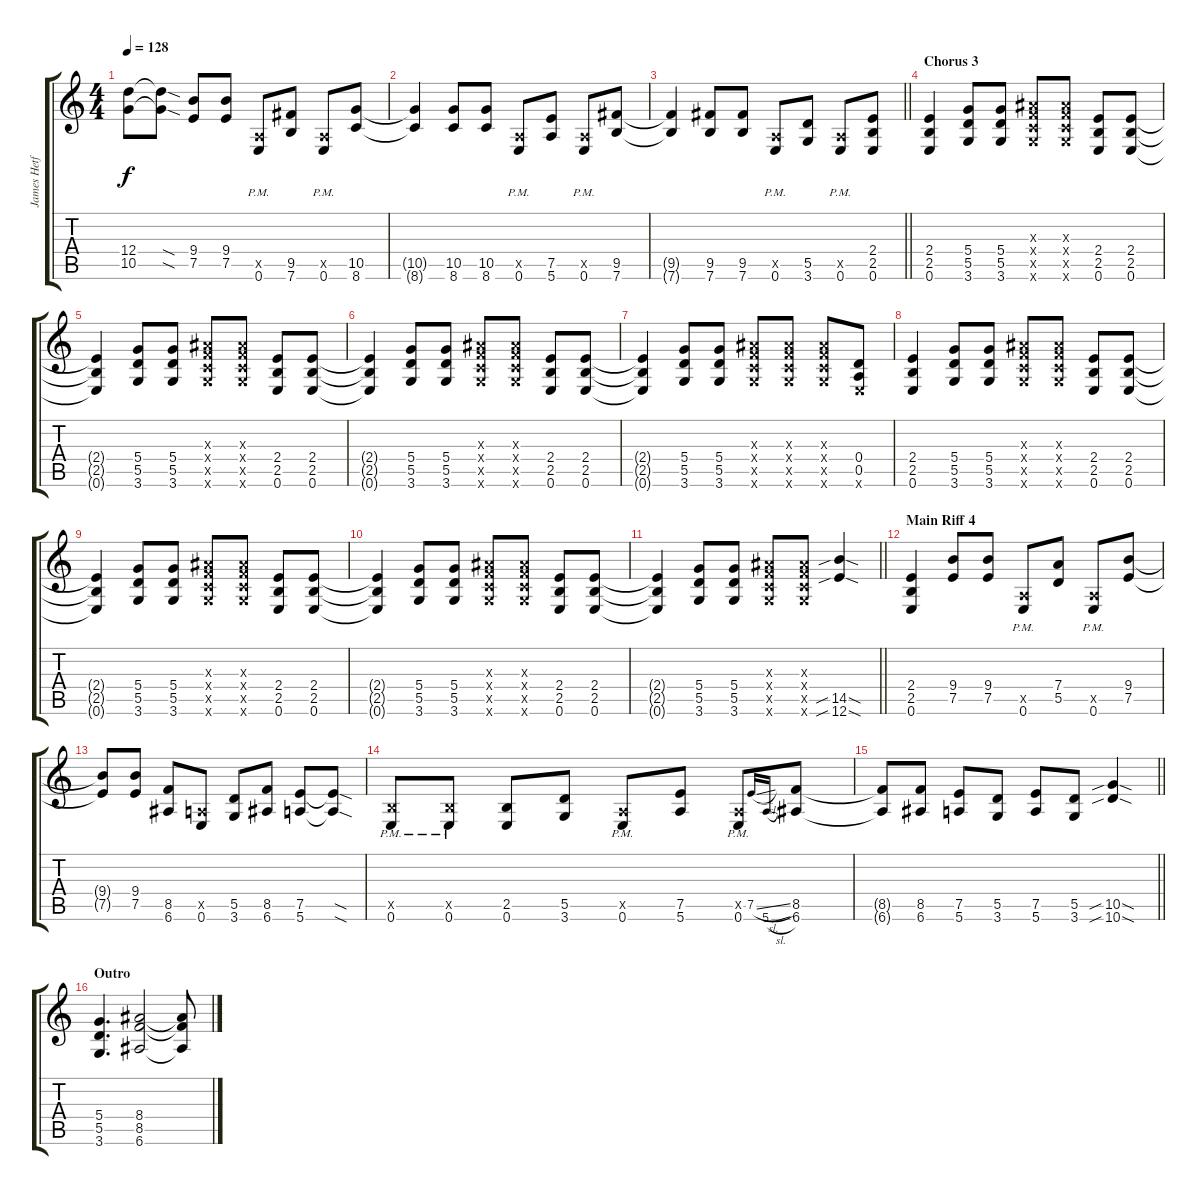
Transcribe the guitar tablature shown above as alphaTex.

\track ("James Hetfield (Guitar Rhythm)" "James Hetf") {instrument distortionguitar}
\staff {score tabs}
\tuning (E4 B3 G3 D3 A2 E2) {hide}
\ts (4 4)
\tempo 128
\clef g2
\ks c
(12.4 10.5).8{dy f} (12.4{sod t} 10.5{sod t}).8 (9.4 7.5).8 (9.4 7.5).8 (0.5{x} 0.6{pm}).8 (9.5 7.6).8 (0.5{x} 0.6{pm}).8 (10.5 8.6).8 |
(10.5{t} 8.6{t}).4 (10.5 8.6).8 (10.5 8.6).8 (0.5{x} 0.6{pm}).8 (7.5 5.6).8 (0.5{x} 0.6{pm}).8 (9.5 7.6).8 |
\barLineRight lightlight
(9.5{t} 7.6{t}).4 (9.5 7.6).8 (9.5 7.6).8 (0.5{x} 0.6{pm}).8 (5.5 3.6).8 (0.5{x} 0.6{pm}).8 (2.4 2.5 0.6).8 |
\section ("" "Chorus 3")
(2.4 2.5 0.6).4 (5.4 5.5 3.6).8 (5.4 5.5 3.6).8 (3.3{x} 3.4{x} 3.5{x} 3.6{x}).8 (3.3{x} 3.4{x} 3.5{x} 3.6{x}).8 (2.4 2.5 0.6).8 (2.4 2.5 0.6).8 |
(2.4{t} 2.5{t} 0.6{t}).4 (5.4 5.5 3.6).8 (5.4 5.5 3.6).8 (3.3{x} 3.4{x} 3.5{x} 3.6{x}).8 (3.3{x} 3.4{x} 3.5{x} 3.6{x}).8 (2.4 2.5 0.6).8 (2.4 2.5 0.6).8 |
(2.4{t} 2.5{t} 0.6{t}).4 (5.4 5.5 3.6).8 (5.4 5.5 3.6).8 (3.3{x} 3.4{x} 3.5{x} 3.6{x}).8 (3.3{x} 3.4{x} 3.5{x} 3.6{x}).8 (2.4 2.5 0.6).8 (2.4 2.5 0.6).8 |
(2.4{t} 2.5{t} 0.6{t}).4 (5.4 5.5 3.6).8 (5.4 5.5 3.6).8 (3.3{x} 3.4{x} 3.5{x} 3.6{x}).8 (3.3{x} 3.4{x} 3.5{x} 3.6{x}).8 (3.3{x} 3.4{x} 3.5{x} 3.6{x}).8 (0.4 0.5 0.6{x}).8 |
(2.4 2.5 0.6).4 (5.4 5.5 3.6).8 (5.4 5.5 3.6).8 (3.3{x} 3.4{x} 3.5{x} 3.6{x}).8 (3.3{x} 3.4{x} 3.5{x} 3.6{x}).8 (2.4 2.5 0.6).8 (2.4 2.5 0.6).8 |
(2.4{t} 2.5{t} 0.6{t}).4 (5.4 5.5 3.6).8 (5.4 5.5 3.6).8 (3.3{x} 3.4{x} 3.5{x} 3.6{x}).8 (3.3{x} 3.4{x} 3.5{x} 3.6{x}).8 (2.4 2.5 0.6).8 (2.4 2.5 0.6).8 |
(2.4{t} 2.5{t} 0.6{t}).4 (5.4 5.5 3.6).8 (5.4 5.5 3.6).8 (3.3{x} 3.4{x} 3.5{x} 3.6{x}).8 (3.3{x} 3.4{x} 3.5{x} 3.6{x}).8 (2.4 2.5 0.6).8 (2.4 2.5 0.6).8 |
\barLineRight lightlight
(2.4{t} 2.5{t} 0.6{t}).4 (5.4 5.5 3.6).8 (5.4 5.5 3.6).8 (3.3{x} 3.4{x} 3.5{x} 3.6{x}).8 (3.3{x} 3.4{x} 3.5{x} 3.6{x}).8 (14.5{sib sod} 12.6{sib sod}).4 |
\section ("" "Main Riff 4")
(2.4 2.5 0.6).4 (9.4 7.5).8 (9.4 7.5).8 (0.5{x} 0.6{pm}).8 (7.4 5.5).8 (0.5{x} 0.6{pm}).8 (9.4 7.5).8 |
(9.4{t} 7.5{t}).8 (9.4 7.5).8 (8.5 6.6).8 (0.5{x} 0.6).8 (5.5 3.6).8 (8.5 6.6).8 (7.5 5.6).8 (7.5{sod t} 5.6{sod t}).8 |
(2.5{x} 0.6{pm}).8 (2.5{x} 0.6{pm}).8 (2.5 0.6).8 (5.5 3.6).8 (0.5{x} 0.6{pm}).8 (7.5 5.6).8 (0.5{x} 0.6{pm}).8 7.5{sl}.16{gr onbeat} 5.6{sl}.16{gr onbeat} (8.5 6.6).8 |
\barLineRight lightlight
(8.5{t} 6.6{t}).8 (8.5 6.6).8 (7.5 5.6).8 (5.5 3.6).8 (7.5 5.6).8 (5.5 3.6).8 (10.5{sib sod} 10.6{sib sod}).4 |
\section ("" "Outro")
(5.4 5.5 3.6).4{d} (8.4 8.5 6.6).2 (8.4{ss t} 8.5{ss t} 6.6{ss t}).8
